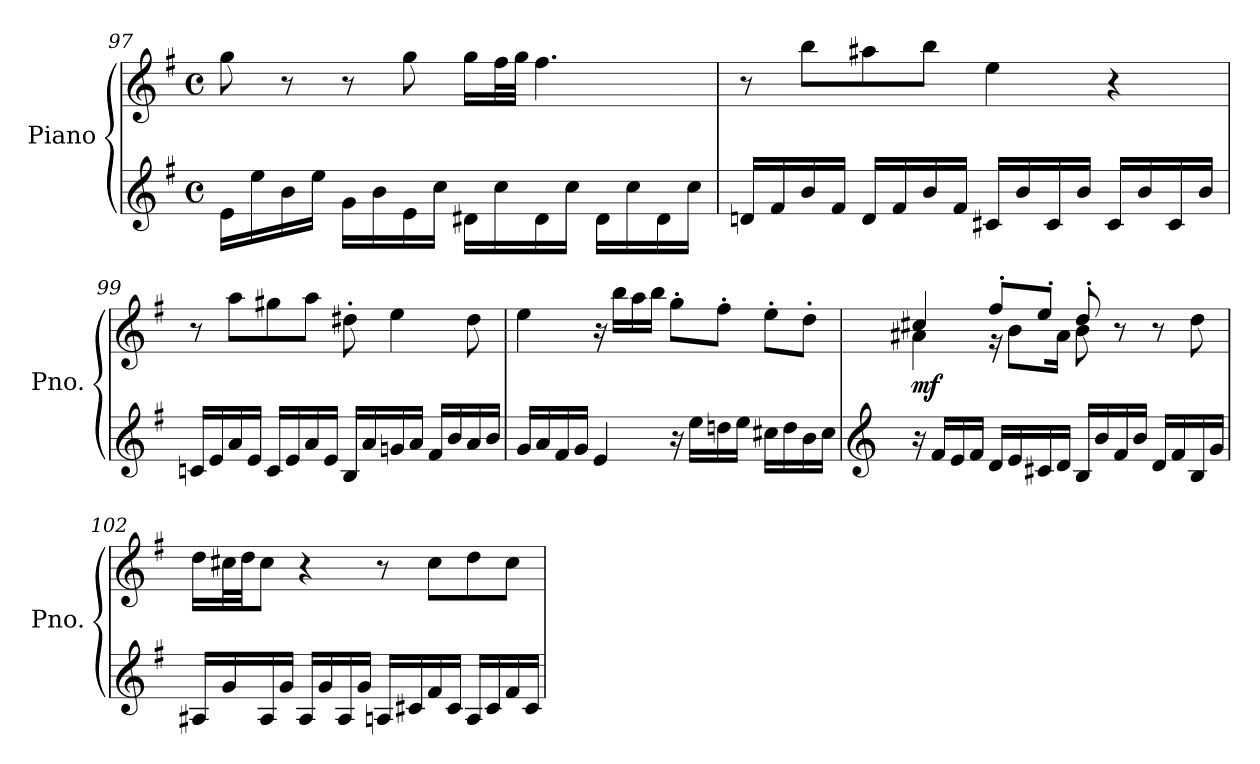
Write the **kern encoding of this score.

**kern	**kern	**dynam
*part1	*part1	*part1
*staff2	*staff1	*staff1/2
*I"Piano	*	*
*I'Pno.	*	*
!!LO:LB:g=z
*clefG2	*clefG2	*
*k[f#]	*k[f#]	*
*M4/4	*M4/4	*
*met(c)	*met(c)	*
=97	=97	=97
*^	*	*
1ryy	16e\LL	8gg\	.
.	16ee\	.	.
.	16b\	8r	.
.	16ee\JJ	.	.
.	16g\LL	8r	.
.	16b\	.	.
.	16e\	8gg\	.
.	16cc\JJ	.	.
.	16d#X\LL	16gg\LL	.
.	16cc\	32ff#!\L	.
.	.	32gg!\JJJ	.
.	16d#\	4.ff#\	.
.	16cc\JJ	.	.
.	16d#\LL	.	.
.	16cc\	.	.
.	16d#\	.	.
.	16cc\JJ	.	.
*v	*v	*	*
=98	=98	=98
16dn/LL	8r	.
16f#/	.	.
16b/	8bb\L	.
16f#/JJ	.	.
16d/LL	8aa#X\	.
16f#/	.	.
16b/	8bb\J	.
16f#/JJ	.	.
16c#X/LL	4ee\	.
16b/	.	.
16c#/	.	.
16b/JJ	.	.
16c#/LL	4r	.
16b/	.	.
16c#/	.	.
16b/JJ	.	.
=99	=99	=99
16cn/LL	8r	.
16e/	.	.
16a/	8aa\L	.
16e/JJ	.	.
16c/LL	8gg#X\	.
16e/	.	.
16a/	8aa\J	.
16e/JJ	.	.
16B/LL	8dd#X'\	.
16a/	.	.
16gn/	4ee\	.
16a/JJ	.	.
16f#/LL	.	.
16b/	.	.
16a/	8dd#\	.
16b/JJ	.	.
!!LO:PB:g=z
=100	=100	=100
16g/LL	4ee\	.
16a/	.	.
16f#/	.	.
16g/JJ	.	.
4e/	16r	.
.	16bb\LL	.
.	16aa\	.
.	16bb\JJ	.
16r	8gg'\L	.
16ee<\LL	.	.
16ddn\	8ff#'\J	.
16ee\JJ	.	.
16cc#X\LL	8ee'\L	.
16dd<\	.	.
16b\	8dd'\J	.
16cc#\JJ	.	.
=101	=101	=101
*clefG2	*	*
*	*^	*
!	!	!	!LO:DY:b
16r	4cc#X/	4a#X\	mf
16f#/LL	.	.	.
16e/	.	.	.
16f#/JJ	.	.	.
16d/LL	8ff#'/L	16r	.
16e/	.	8b>\L	.
16c#X/	8ee'/J	.	.
16d/JJ	.	16a#>\Jk	.
16B/LL	8dd'/	8b\	.
16b/	.	.	.
16f#/	8r	4.ryy	.
16b/JJ	.	.	.
16d/LL	8r	.	.
16f#/	.	.	.
16B/	8dd\	.	.
16g/JJ	.	.	.
*	*v	*v	*
!!LO:LB:g=z
=102	=102	=102
16A#X/LL	16dd\LL	.
16g/	32cc#X!\L	.
.	32dd!\JJ	.
16A#/	8cc#\J	.
16g/JJ	.	.
16A#/LL	4r	.
16g/	.	.
16A#/	.	.
16g/JJ	.	.
16An/LL	8r	.
16c#X/	.	.
16f#/	8cc#\L	.
16c#/JJ	.	.
16A/LL	8dd\	.
16c#/	.	.
16f#/	8cc#\J	.
16c#/JJ	.	.
=	=	=
*-	*-	*-
